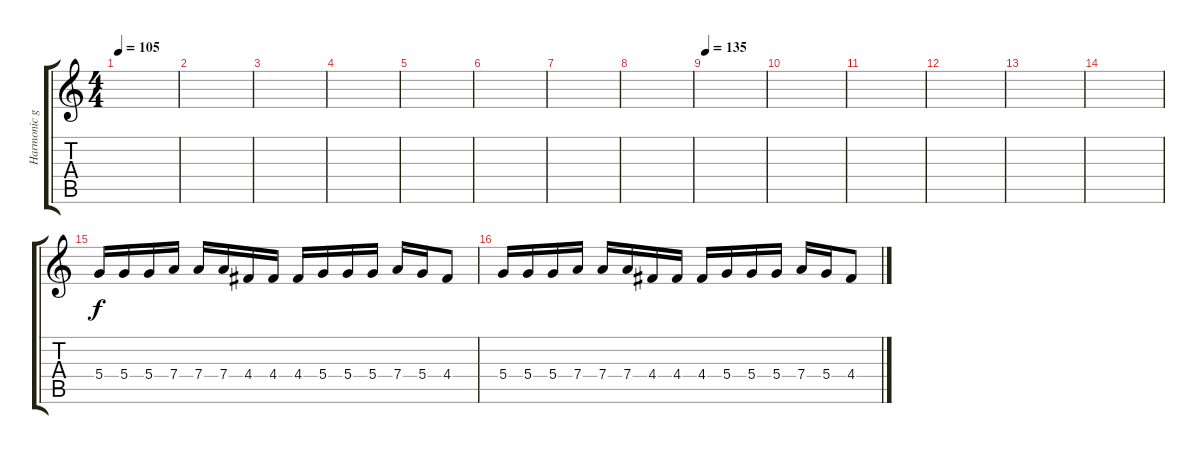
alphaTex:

\track ("Harmonic guitar" "Harmonic g") {instrument distortionguitar}
\staff {score tabs}
\tuning (E4 B3 G3 D3 A2 E2) {hide}
\ts (4 4)
\tempo 105
\clef g2
\ks c
|
|
|
|
|
|
|
|
\tempo 135
|
|
|
|
|
|
5.4.16 5.4.16 5.4.16 7.4.16 7.4.16 7.4.16 4.4.16 4.4.16 4.4.16 5.4.16 5.4.16 5.4.16 7.4.16 5.4.16 4.4.8 |
5.4.16 5.4.16 5.4.16 7.4.16 7.4.16 7.4.16 4.4.16 4.4.16 4.4.16 5.4.16 5.4.16 5.4.16 7.4.16 5.4.16 4.4.8
